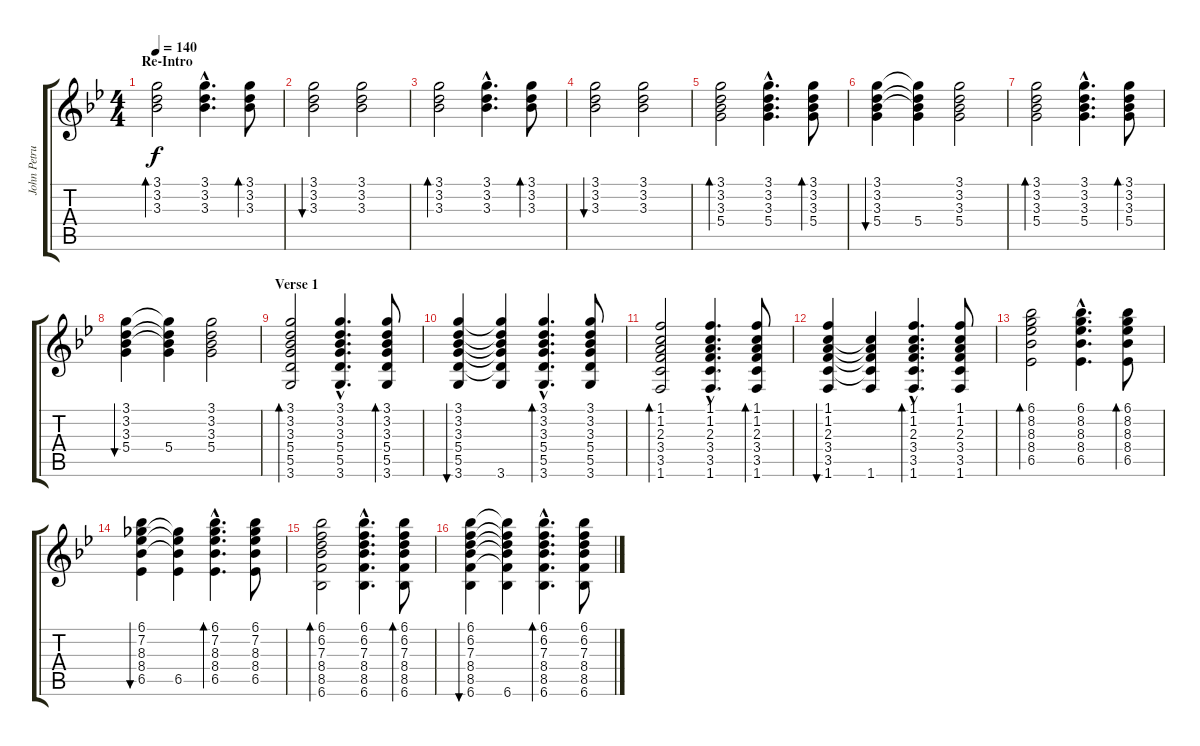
\track ("John Petrucci Acoustic Guitar" "John Petru") {instrument acousticguitarnylon}
\staff {score tabs}
\tuning (E4 B3 G3 D3 A2 E2) {hide}
\ts (4 4)
\section ("" "Re-Intro")
\tempo 140
\clef g2
\ks bb
(3.1 3.2 3.3).2{bd 120 dy f} (3.1{hac} 3.2{hac} 3.3{hac}).4{d} (3.1 3.2 3.3).8{bd 60} |
(3.1 3.2 3.3).2{bu 60} (3.1 3.2 3.3).2 |
(3.1 3.2 3.3).2{bd 120} (3.1{hac} 3.2{hac} 3.3{hac}).4{d} (3.1 3.2 3.3).8{bd 60} |
(3.1 3.2 3.3).2{bu 60} (3.1 3.2 3.3).2 |
(3.1 3.2 3.3 5.4).2{bd 120} (3.1{hac} 3.2{hac} 3.3{hac} 5.4{hac}).4{d} (3.1 3.2 3.3 5.4).8{bd 60} |
(3.1 3.2 3.3 5.4).4{bu 60} (3.1{t} 3.2{t} 3.3{t} 5.4).4 (3.1 3.2 3.3 5.4).2 |
\section ("" "")
(3.1 3.2 3.3 5.4).2{bd 120} (3.1{hac} 3.2{hac} 3.3{hac} 5.4{hac}).4{d} (3.1 3.2 3.3 5.4).8{bd 60} |
(3.1 3.2 3.3 5.4).4{bu 60} (3.1{t} 3.2{t} 3.3{t} 5.4).4 (3.1 3.2 3.3 5.4).2 |
\section ("" "Verse 1")
(3.1 3.2 3.3 5.4 5.5 3.6).2{bd 120} (3.1{hac} 3.2{hac} 3.3{hac} 5.4{hac} 5.5{hac} 3.6{hac}).4{d} (3.1 3.2 3.3 5.4 5.5 3.6).8{bd 60} |
(3.1 3.2 3.3 5.4 5.5 3.6).4{bu 60} (3.1{t} 3.2{t} 3.3{t} 5.4{t} 5.5{t} 3.6).4 (3.1{hac} 3.2{hac} 3.3{hac} 5.4{hac} 5.5{hac} 3.6{hac}).4{d bd 60} (3.1 3.2 3.3 5.4 5.5 3.6).8 |
(1.1 1.2 2.3 3.4 3.5 1.6).2{bd 120} (1.1{hac} 1.2{hac} 2.3{hac} 3.4{hac} 3.5{hac} 1.6{hac}).4{d} (1.1 1.2 2.3 3.4 3.5 1.6).8{bd 60} |
(1.1 1.2 2.3 3.4 3.5 1.6).4{bu 60} (1.2{t} 2.3{t} 3.4{t} 3.5{t} 1.6).4 (1.1{hac} 1.2{hac} 2.3{hac} 3.4{hac} 3.5{hac} 1.6{hac}).4{d bd 60} (1.1 1.2 2.3 3.4 3.5 1.6).8 |
(6.1 8.2 8.3 8.4 6.5).2{bd 120} (6.1{hac} 8.2{hac} 8.3{hac} 8.4{hac} 6.5{hac}).4{d} (6.1 8.2 8.3 8.4 6.5).8{bd 60} |
(6.1 7.2 8.3 8.4 6.5).4{bu 60} (7.2{t} 8.3{t} 8.4{t} 6.5).4 (6.1{hac} 7.2{hac} 8.3{hac} 8.4{hac} 6.5{hac}).4{d bd 60} (6.1 7.2 8.3 8.4 6.5).8 |
(6.1 6.2 7.3 8.4 8.5 6.6).2{bd 120} (6.1{hac} 6.2{hac} 7.3{hac} 8.4{hac} 8.5{hac} 6.6{hac}).4{d} (6.1 6.2 7.3 8.4 8.5 6.6).8{bd 60} |
(6.1 6.2 7.3 8.4 8.5 6.6).4{bu 60} (6.1{t} 6.2{t} 7.3{t} 8.4{t} 8.5{t} 6.6).4 (6.1{hac} 6.2{hac} 7.3{hac} 8.4{hac} 8.5{hac} 6.6{hac}).4{d bd 60} (6.1 6.2 7.3 8.4 8.5 6.6).8
